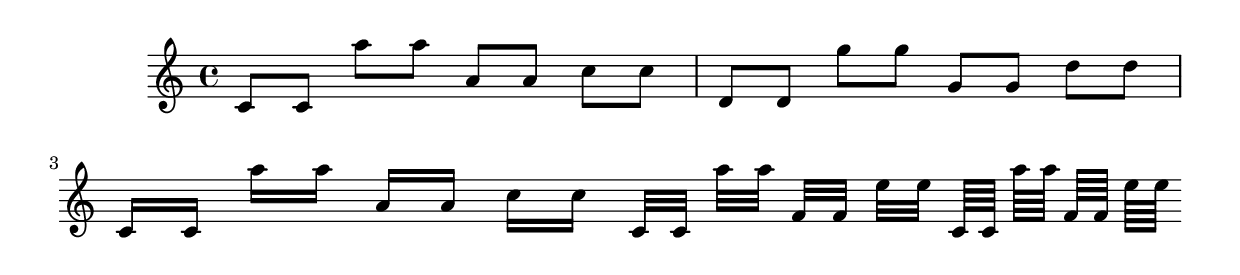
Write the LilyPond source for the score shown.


\version "2.14.0"

\header{

    texidoc = "In this test for beam quant positions for horizontal beams,
staff lines should be covered in all cases. For 32nd beams, the free stem
lengths are between 2 and 1.5."

}

\relative c' { 
  c8[ c]  a''[ a]
  a,[ a]  c[ c]
  d,8[ d]  g'[ g]
  g,[ g]  d'[ d]
  \break
  c,16[ c]  a''[ a]
  a,[ a ]  c[ c]
  c,32[  c]  a''[ a]
  f,[ f]  e'[ e]
  c,64[ c]  a''[ a]
  f,[ f]  e'[ e]
}


